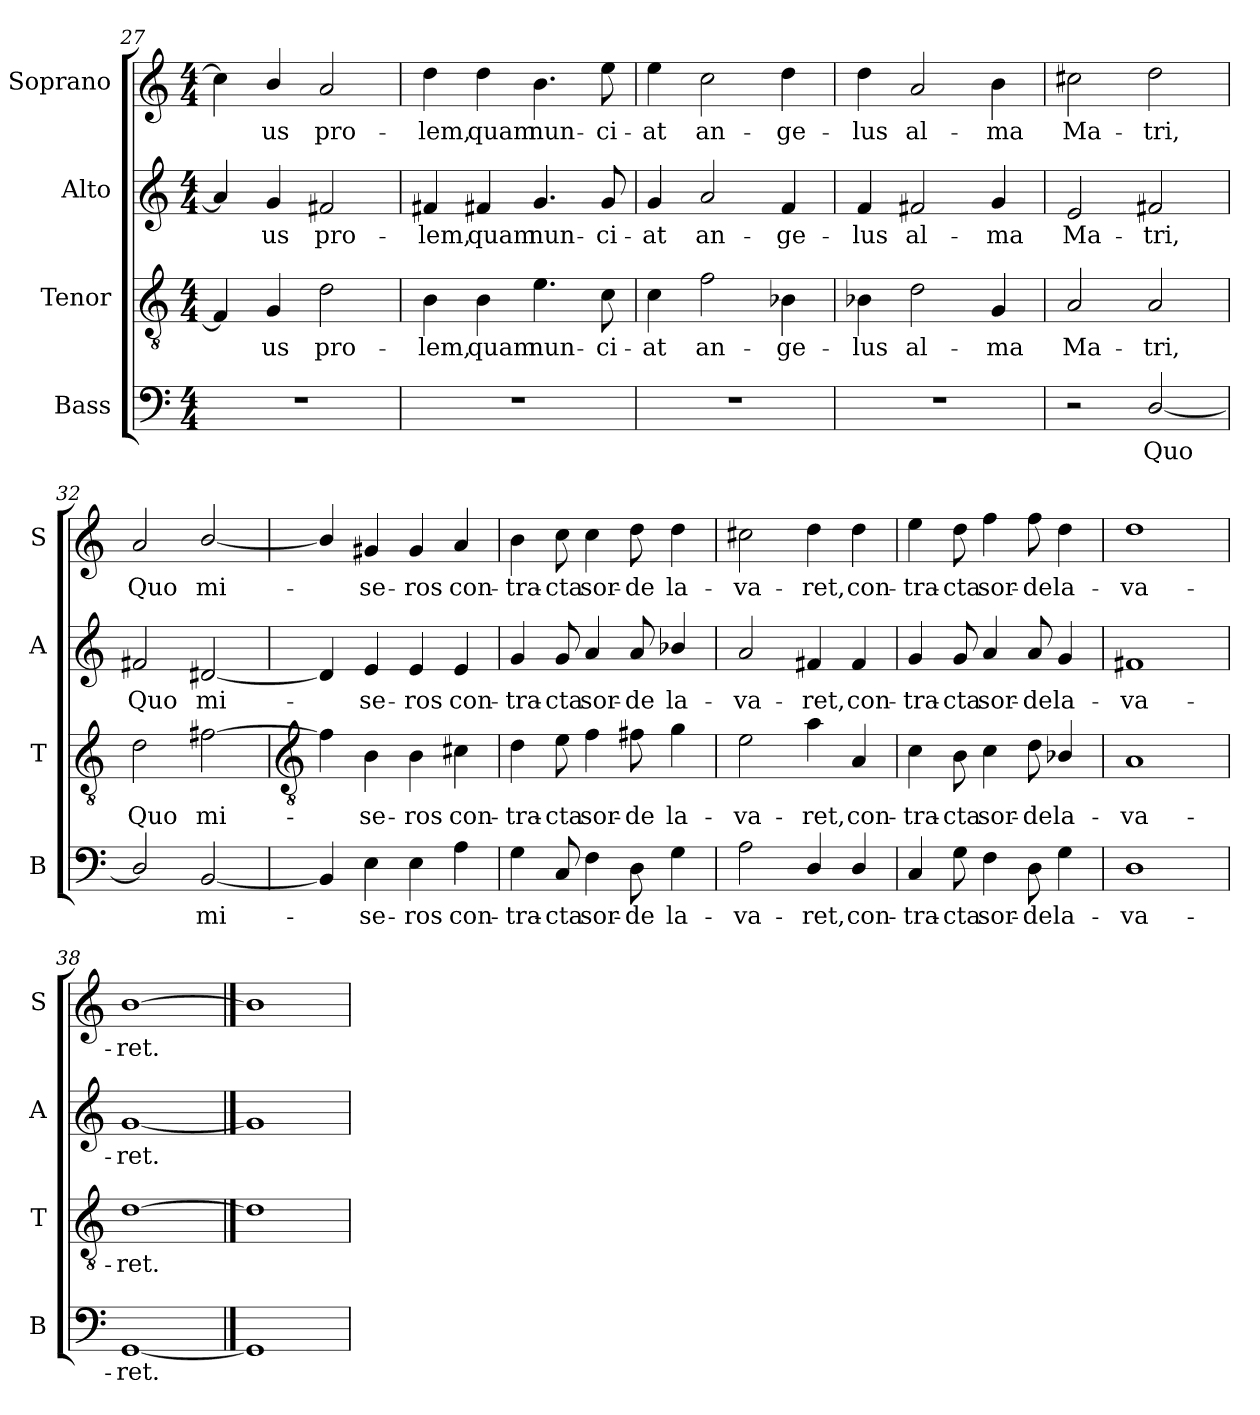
**kern	**text	**kern	**text	**kern	**text	**kern	**text
*part4	*part4	*part3	*part3	*part2	*part2	*part1	*part1
*staff4	*staff4	*staff3	*staff3	*staff2	*staff2	*staff1	*staff1
*I"Bass	*	*I"Tenor	*	*I"Alto	*	*I"Soprano	*
*I'B	*	*I'T	*	*I'A	*	*I'S	*
*clefF4	*	*clefGv2	*	*clefG2	*	*clefG2	*
*k[]	*	*k[]	*	*k[]	*	*k[]	*
*C:	*	*C:	*	*C:	*	*C:	*
*M4/4	*	*M4/4	*	*M4/4	*	*M4/4	*
=27	=27	=27	=27	=27	=27	=27	=27
1r	.	4F]	.	4a]	.	4cc]	.
!	!	!	!LO:LY:b	!	!LO:LY:b	!	!LO:LY:b
.	.	4G	us	4g	us	4b/	us
!	!	!	!LO:LY:b	!	!LO:LY:b	!	!LO:LY:b
.	.	2d	pro-	2f#X	pro-	2a	pro-
=28	=28	=28	=28	=28	=28	=28	=28
!	!	!	!LO:LY:b	!	!LO:LY:b	!	!LO:LY:b
1r	.	4B	-lem,	4f#X	-lem,	4dd	-lem,
!	!	!	!LO:LY:b	!	!LO:LY:b	!	!LO:LY:b
.	.	4B	quam	4f#X	quam	4dd	quam
!	!	!	!LO:LY:b	!	!LO:LY:b	!	!LO:LY:b
.	.	4.e	nun-	4.g	nun-	4.b	nun-
!	!	!	!LO:LY:b	!	!LO:LY:b	!	!LO:LY:b
.	.	8c	-ci-	8g	-ci-	8ee	-ci-
=29	=29	=29	=29	=29	=29	=29	=29
!	!	!	!LO:LY:b	!	!LO:LY:b	!	!LO:LY:b
1r	.	4c	-at	4g	-at	4ee	-at
!	!	!	!LO:LY:b	!	!LO:LY:b	!	!LO:LY:b
.	.	2f	an-	2a	an-	2cc	an-
!	!	!	!LO:LY:b	!	!LO:LY:b	!	!LO:LY:b
.	.	4B-X	-ge-	4f	-ge-	4dd	-ge-
=30	=30	=30	=30	=30	=30	=30	=30
!	!	!	!LO:LY:b	!	!LO:LY:b	!	!LO:LY:b
1r	.	4B-X	-lus	4f	-lus	4dd	-lus
!	!	!	!LO:LY:b	!	!LO:LY:b	!	!LO:LY:b
.	.	2d	al-	2f#X	al-	2a	al-
!	!	!	!LO:LY:b	!	!LO:LY:b	!	!LO:LY:b
.	.	4G	-ma	4g	-ma	4b	-ma
=31	=31	=31	=31	=31	=31	=31	=31
!	!	!	!LO:LY:b	!	!LO:LY:b	!	!LO:LY:b
2r	.	2A	Ma-	2e	Ma-	2cc#X	Ma-
!	!LO:LY:b	!	!LO:LY:b	!	!LO:LY:b	!	!LO:LY:b
[2D/	Quo	2A	-tri,	2f#X	-tri,	2dd	-tri,
=32	=32	=32	=32	=32	=32	=32	=32
!	!	!	!LO:LY:b	!	!LO:LY:b	!	!LO:LY:b
2D/]	.	2d	Quo	2f#X	Quo	2a	Quo
!	!LO:LY:b	!	!LO:LY:b	!	!LO:LY:b	!	!LO:LY:b
[2BB	mi-	[2f#X	mi-	[2d#X	mi-	[2b/	mi-
!!LO:LB:g=z
=33	=33	=33	=33	=33	=33	=33	=33
*	*	*clefGv2	*	*	*	*	*
4BB]	.	4f#]	.	4d#]	.	4b/]	.
!	!LO:LY:b	!	!LO:LY:b	!	!LO:LY:b	!	!LO:LY:b
4E	se-	4B	se-	4e	se-	4g#X	se-
!	!LO:LY:b	!	!LO:LY:b	!	!LO:LY:b	!	!LO:LY:b
4E	-ros	4B	-ros	4e	-ros	4g#	-ros
!	!LO:LY:b	!	!LO:LY:b	!	!LO:LY:b	!	!LO:LY:b
4A	con-	4c#X	con-	4e	con-	4a	con-
=34	=34	=34	=34	=34	=34	=34	=34
!	!LO:LY:b	!	!LO:LY:b	!	!LO:LY:b	!	!LO:LY:b
4G	-tra-	4d	-tra-	4g	-tra-	4b	-tra-
!	!LO:LY:b	!	!LO:LY:b	!	!LO:LY:b	!	!LO:LY:b
8C	-cta	8e	-cta	8g	-cta	8cc	-cta
!	!LO:LY:b	!	!LO:LY:b	!	!LO:LY:b	!	!LO:LY:b
4F	sor-	4f	sor-	4a	sor-	4cc	sor-
!	!LO:LY:b	!	!LO:LY:b	!	!LO:LY:b	!	!LO:LY:b
8D	-de	8f#X	-de	8a	-de	8dd	-de
!	!LO:LY:b	!	!LO:LY:b	!	!LO:LY:b	!	!LO:LY:b
4G	la-	4g	la-	4b-X/	la-	4dd	la-
=35	=35	=35	=35	=35	=35	=35	=35
!	!LO:LY:b	!	!LO:LY:b	!	!LO:LY:b	!	!LO:LY:b
2A	-va-	2e	-va-	2a	-va-	2cc#X	-va-
!	!LO:LY:b	!	!LO:LY:b	!	!LO:LY:b	!	!LO:LY:b
4D/	-ret,	4a	-ret,	4f#X	-ret,	4dd	-ret,
!	!LO:LY:b	!	!LO:LY:b	!	!LO:LY:b	!	!LO:LY:b
4D/	con-	4A	con-	4f#	con-	4dd	con-
=36	=36	=36	=36	=36	=36	=36	=36
!	!LO:LY:b	!	!LO:LY:b	!	!LO:LY:b	!	!LO:LY:b
4C	-tra-	4c	-tra-	4g	-tra-	4ee	-tra-
!	!LO:LY:b	!	!LO:LY:b	!	!LO:LY:b	!	!LO:LY:b
8G	-cta	8B	-cta	8g	-cta	8dd	-cta
!	!LO:LY:b	!	!LO:LY:b	!	!LO:LY:b	!	!LO:LY:b
4F	sor-	4c	sor-	4a	sor-	4ff	sor-
!	!LO:LY:b	!	!LO:LY:b	!	!LO:LY:b	!	!LO:LY:b
8D	-de	8d	-de	8a	-de	8ff	-de
!	!LO:LY:b	!	!LO:LY:b	!	!LO:LY:b	!	!LO:LY:b
4G	la-	4B-X/	la-	4g	la-	4dd	la-
=37	=37	=37	=37	=37	=37	=37	=37
!	!LO:LY:b	!	!LO:LY:b	!	!LO:LY:b	!	!LO:LY:b
1D	-va-	1A	-va-	1f#X	-va-	1dd	-va-
=38	=38	=38	=38	=38	=38	=38	=38
!	!LO:LY:b	!	!LO:LY:b	!	!LO:LY:b	!	!LO:LY:b
[1GG	-ret.	[1d	-ret.	[1g	-ret.	[1b	-ret.
==39	==39	==39	==39	==39	==39	==39	==39
1GG]	.	1d]	.	1g]	.	1b]	.
=	=	=	=	=	=	=	=
*-	*-	*-	*-	*-	*-	*-	*-
